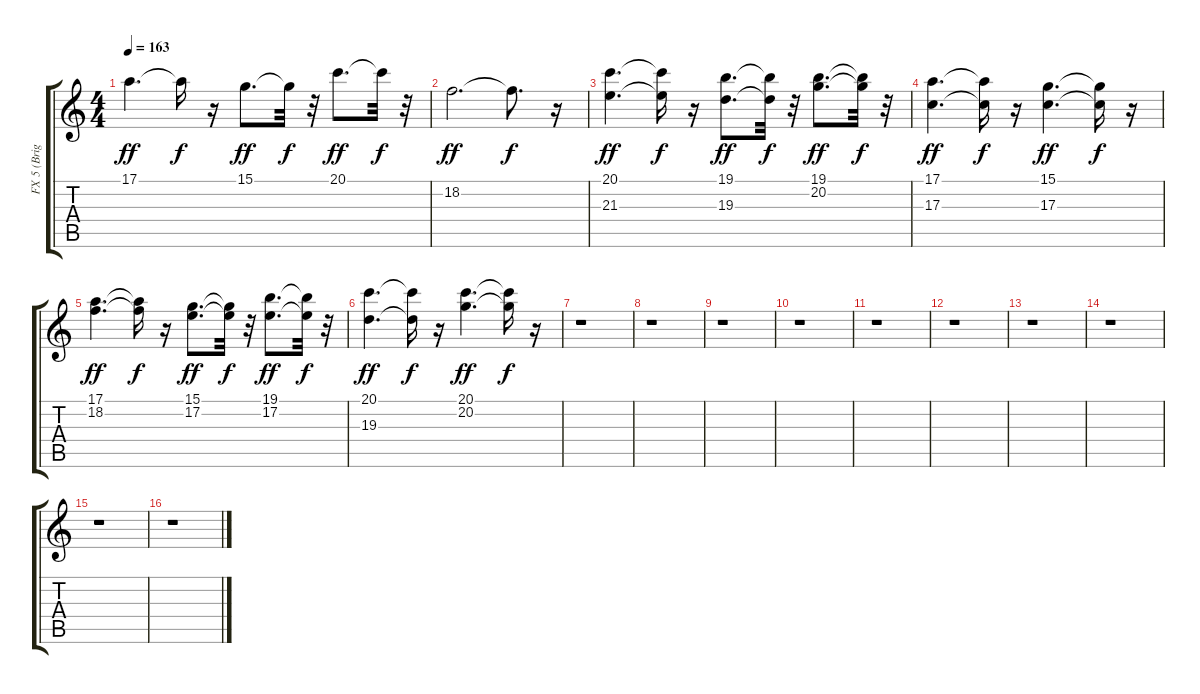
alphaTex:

\track ("FX 5 (Brightness)" "FX 5 (Brig") {instrument acousticgrandpiano}
\staff {score tabs}
\tuning (E4 B3 G3 D3 A2 E2) {hide}
\ts (4 4)
\tempo 163
\clef g2
\ks c
17.1.4{d dy ff} 17.1{t}.16{dy f} r.16 15.1.8{d dy ff} 15.1{t}.32{dy f} r.32 20.1.8{d dy ff} 20.1{t}.32{dy f} r.32 |
18.2.2{d dy ff} 18.2{t}.8{d dy f} r.16 |
(20.1 21.3).4{d dy ff} (20.1{t} 21.3{t}).16{dy f} r.16 (19.1 19.3).8{d dy ff} (19.1{t} 19.3{t}).32{dy f} r.32 (19.1 20.2).8{d dy ff} (19.1{t} 20.2{t}).32{dy f} r.32 |
(17.1 17.3).4{d dy ff} (17.1{t} 17.3{t}).16{dy f} r.16 (15.1 17.3).4{d dy ff} (15.1{t} 17.3{t}).16{dy f} r.16 |
(17.1 18.2).4{d dy ff} (17.1{t} 18.2{t}).16{dy f} r.16 (15.1 17.2).8{d dy ff} (15.1{t} 17.2{t}).32{dy f} r.32 (19.1 17.2).8{d dy ff} (19.1{t} 17.2{t}).32{dy f} r.32 |
(20.1 19.3).4{d dy ff} (20.1{t} 19.3{t}).16{dy f} r.16 (20.1 20.2).4{d dy ff} (20.1{t} 20.2{t}).16{dy f} r.16 |
r.1 |
r.1 |
r.1 |
r.1 |
r.1 |
r.1 |
r.1 |
r.1 |
r.1 |
r.1
